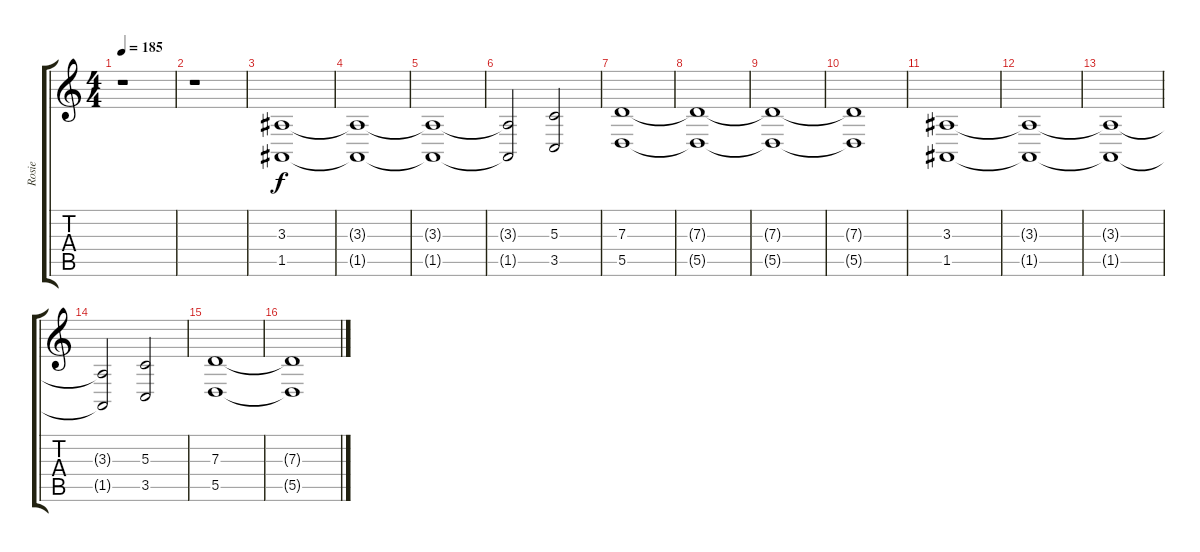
\track ("Rosie" "Rosie") {instrument pad4choir}
\staff {score tabs}
\tuning (E4 B3 G3 D3 A2 D2) {hide}
\ts (4 4)
\tempo 185
\clef g2
\ks c
r.1{dy f} |
r.1 |
(3.3 1.5).1 |
(3.3{t} 1.5{t}).1 |
(3.3{t} 1.5{t}).1 |
(3.3{t} 1.5{t}).2 (5.3 3.5).2 |
(7.3 5.5).1 |
(7.3{t} 5.5{t}).1 |
(7.3{t} 5.5{t}).1 |
(7.3{t} 5.5{t}).1 |
(3.3 1.5).1 |
(3.3{t} 1.5{t}).1 |
(3.3{t} 1.5{t}).1 |
(3.3{t} 1.5{t}).2 (5.3 3.5).2 |
(7.3 5.5).1 |
(7.3{t} 5.5{t}).1
